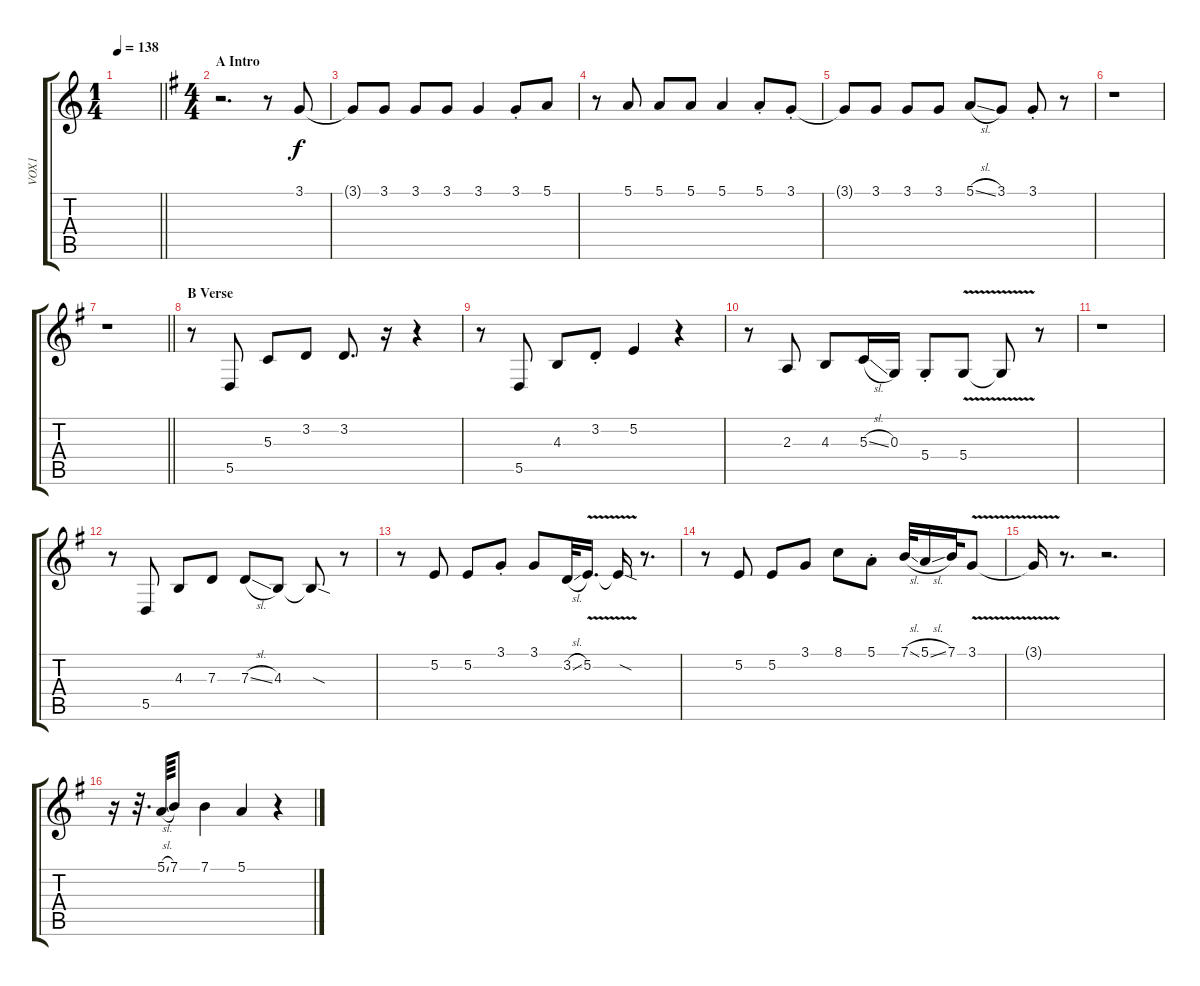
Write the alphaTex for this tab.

\track ("VOX1" "VOX1") {instrument lead2sawtooth}
\staff {score tabs}
\tuning (E4 B3 G3 D3 A2 E2) {hide}
\ts (1 4)
\tempo 138
\clef g2
\barLineRight lightlight
\ks c
|
\ts (4 4)
\section ("" "A Intro")
\ks g
r.2{d} r.8 3.1.8 |
3.1{t}.8 3.1.8 3.1.8 3.1.8 3.1.4 3.1{st}.8 5.1.8 |
r.8 5.1.8 5.1.8 5.1.8 5.1.4 5.1{st}.8 3.1{st}.8 |
3.1{t}.8 3.1.8 3.1.8 3.1.8 5.1{sl}.8 3.1.8 3.1{st}.8 r.8 |
r.1 |
\barLineRight lightlight
r.1 |
\section ("" "B Verse")
r.8 5.5.8 5.3.8 3.2.8 3.2.8{d} r.16 r.4 |
r.8 5.5.8 4.3.8 3.2{st}.8 5.2.4 r.4 |
r.8 2.3.8 4.3.8 5.3{sl}.16 0.3.16 5.4{st}.8 5.4{v}.8 5.4{t}.8 r.8 |
r.1 |
r.8 5.5.8 4.3.8 7.3.8 7.3{sl}.8 4.3.8 4.3{sod t}.8 r.8 |
r.8 5.2.8 5.2.8 3.1{st}.8 3.1.8 3.2{sl}.32 5.2{v}.16{d} 5.2{sod t}.16 r.8{d} |
r.8 5.2.8 5.2.8 3.1.8 8.1.8 5.1{st}.8 7.1{sl}.32 5.1{sl}.16 7.1.32 3.1{v}.8 |
3.1{t}.16 r.8{d} r.2{d} |
r.16 r.32{d} 5.1{sl}.64 7.1.8 7.1.4 5.1.4 r.4
